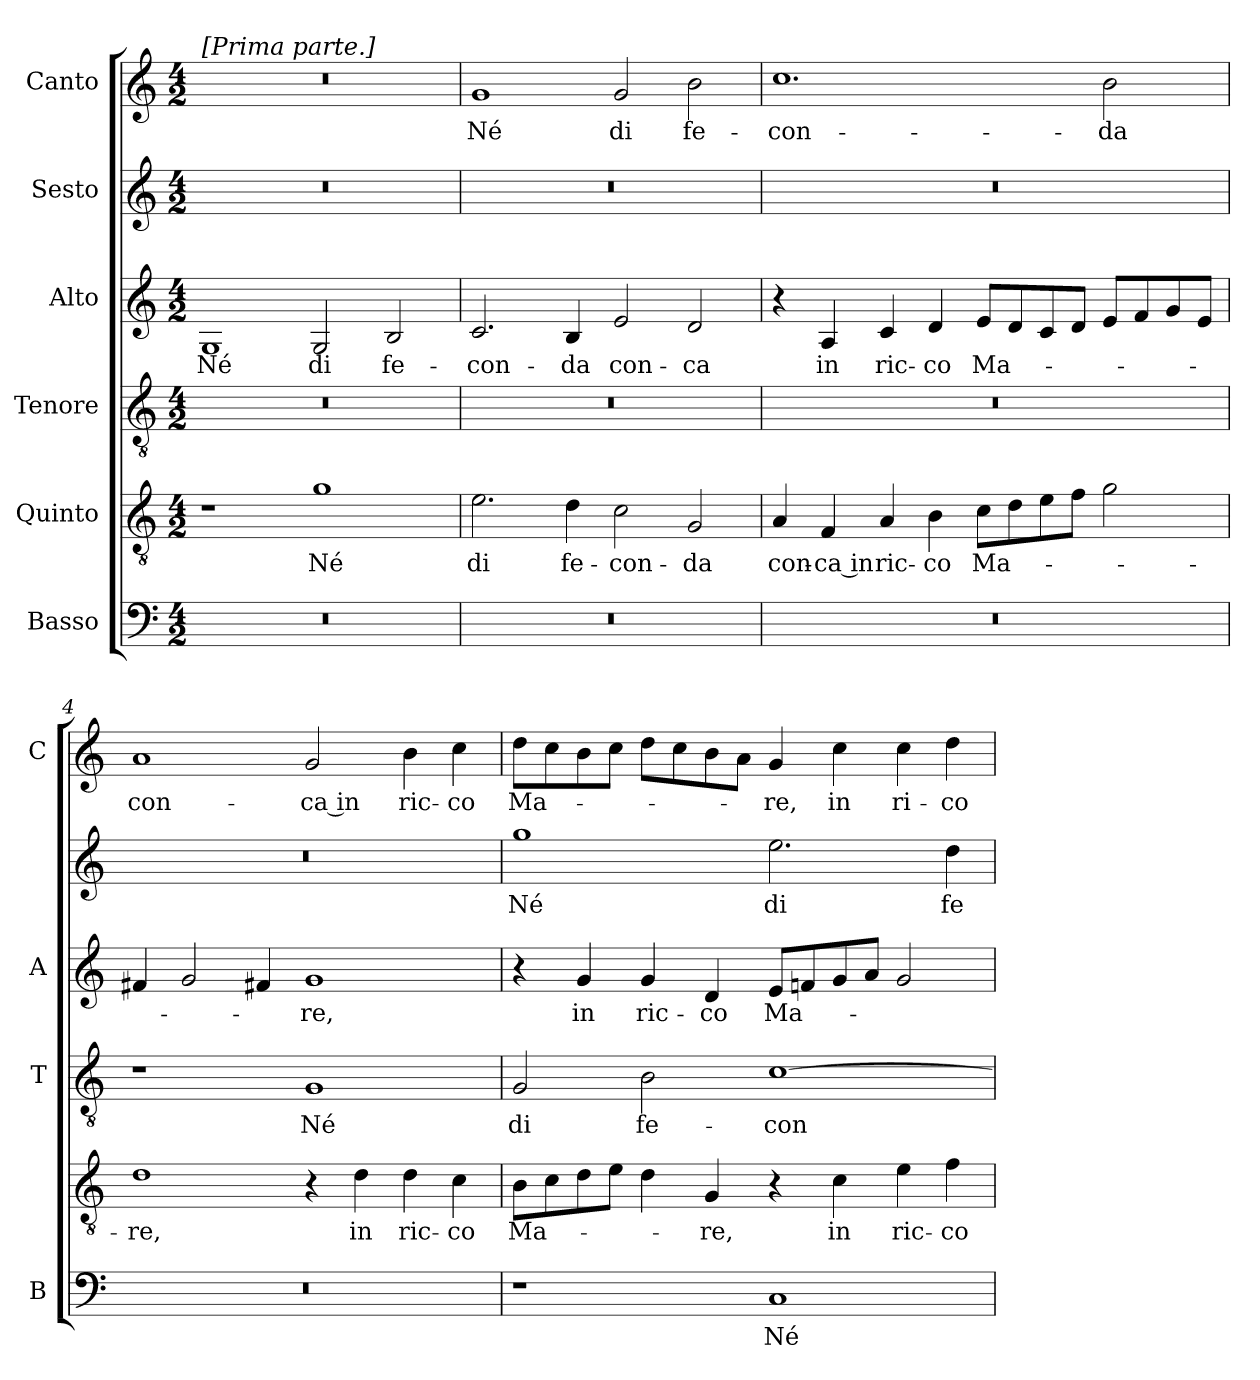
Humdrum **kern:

**kern	**text	**kern	**text	**kern	**text	**kern	**text	**kern	**text	**kern	**text
*part6	*part6	*part5	*part5	*part4	*part4	*part3	*part3	*part2	*part2	*part1	*part1
*staff6	*staff6	*staff5	*staff5	*staff4	*staff4	*staff3	*staff3	*staff2	*staff2	*staff1	*staff1
*I"Basso	*	*I"Quinto	*	*I"Tenore	*	*I"Alto	*	*I"Sesto	*	*I"Canto	*
*I'B	*	*	*	*I'T	*	*I'A	*	*	*	*I'C	*
*clefF4	*	*clefGv2	*	*clefGv2	*	*clefG2	*	*clefG2	*	*clefG2	*
*k[]	*	*k[]	*	*k[]	*	*k[]	*	*k[]	*	*k[]	*
*M4/2	*	*M4/2	*	*M4/2	*	*M4/2	*	*M4/2	*	*M4/2	*
=1	=1	=1	=1	=1	=1	=1	=1	=1	=1	=1	=1
!	!	!	!	!	!	!	!	!	!	!LO:TX:a:t=[Prima parte.]	!
0r	.	1r	.	0r	.	1G	Né	0r	.	0r	.
.	.	1g	Né	.	.	2G	di	.	.	.	.
.	.	.	.	.	.	2B	fe-	.	.	.	.
=2	=2	=2	=2	=2	=2	=2	=2	=2	=2	=2	=2
0r	.	2.e	di	0r	.	2.c	-con-	0r	.	1g	Né
.	.	4d	fe-	.	.	4B	-da	.	.	.	.
.	.	2c	-con-	.	.	2e	con-	.	.	2g	di
.	.	2G	-da	.	.	2d	-ca	.	.	2b	fe-
=3	=3	=3	=3	=3	=3	=3	=3	=3	=3	=3	=3
0r	.	4A	con-	0r	.	4r	.	0r	.	1.cc	-con-
.	.	4F	-ca in	.	.	4A	in	.	.	.	.
.	.	4A	ric-	.	.	4c	ric-	.	.	.	.
.	.	4B	-co	.	.	4d	-co	.	.	.	.
.	.	8cL	Ma-	.	.	8eL	Ma-	.	.	.	.
.	.	8d	.	.	.	8d	.	.	.	.	.
.	.	8e	.	.	.	8c	.	.	.	.	.
.	.	8fJ	.	.	.	8dJ	.	.	.	.	.
.	.	2g	.	.	.	8eL	.	.	.	2b	-da
.	.	.	.	.	.	8f	.	.	.	.	.
.	.	.	.	.	.	8g	.	.	.	.	.
.	.	.	.	.	.	8eJ	.	.	.	.	.
=4	=4	=4	=4	=4	=4	=4	=4	=4	=4	=4	=4
0r	.	1d	-re,	1r	.	4f#X	.	0r	.	1a	con-
.	.	.	.	.	.	2g	.	.	.	.	.
.	.	.	.	.	.	4f#X	.	.	.	.	.
.	.	4r	.	1G	Né	1g	-re,	.	.	2g	-ca in
.	.	4d	in	.	.	.	.	.	.	.	.
.	.	4d	ric-	.	.	.	.	.	.	4b	ric-
.	.	4c	-co	.	.	.	.	.	.	4cc	-co
=5	=5	=5	=5	=5	=5	=5	=5	=5	=5	=5	=5
1r	.	8BL	Ma-	2G	di	4r	.	1gg	Né	8ddL	Ma-
.	.	8c	.	.	.	.	.	.	.	8cc	.
.	.	8d	.	.	.	4g	in	.	.	8b	.
.	.	8eJ	.	.	.	.	.	.	.	8ccJ	.
.	.	4d	.	2B	fe-	4g	ric-	.	.	8ddL	.
.	.	.	.	.	.	.	.	.	.	8cc	.
.	.	4G	-re,	.	.	4d	-co	.	.	8b	.
.	.	.	.	.	.	.	.	.	.	8aJ	.
1C	Né	4r	.	[1c	-con-	8eL	Ma-	2.ee	di	4g	-re,
.	.	.	.	.	.	8fn	.	.	.	.	.
.	.	4c	in	.	.	8g	.	.	.	4cc	in
.	.	.	.	.	.	8aJ	.	.	.	.	.
.	.	4e	ric-	.	.	2g	.	.	.	4cc	ri-
.	.	4f	-co	.	.	.	.	4dd	fe-	4dd	-co
=	=	=	=	=	=	=	=	=	=	=	=
*-	*-	*-	*-	*-	*-	*-	*-	*-	*-	*-	*-
